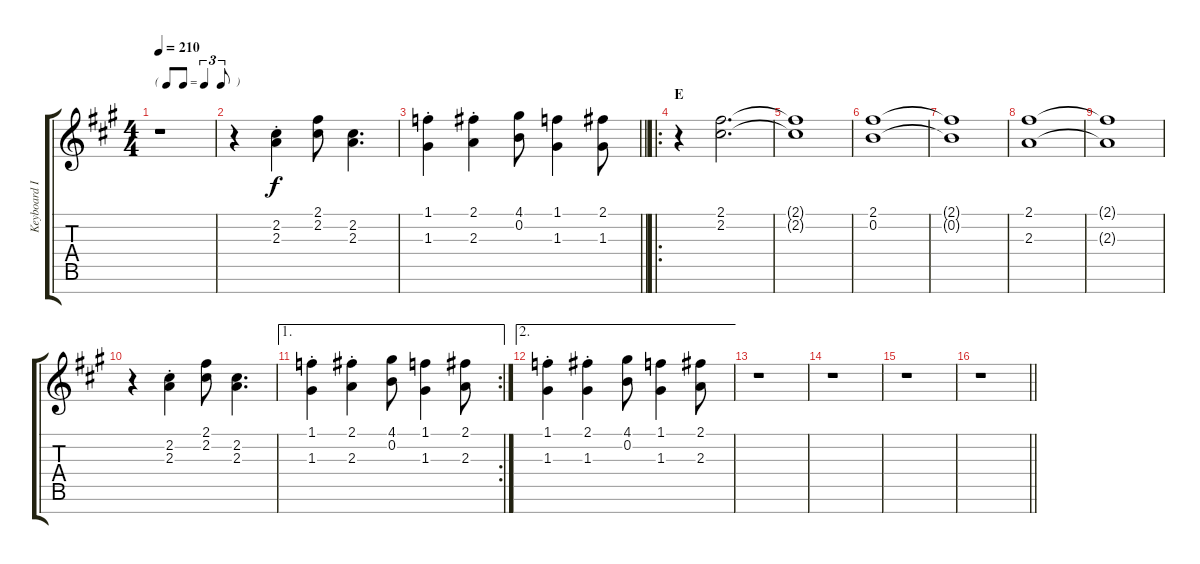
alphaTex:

\track ("Keyboard II" "Keyboard I") {instrument brasssection}
\staff {score tabs}
\tuning (E5 B4 G4 D4 A3 E3 B2) {hide}
\ts (4 4)
\tf triplet8th
\tempo 210
\clef g2
\ks a
r.1{dy f} |
r.4 (2.2{st} 2.3{st}).4 (2.1 2.2).8 (2.2 2.3).4{d} |
\barLineRight lightlight
(1.1{st} 1.3{st}).4 (2.1{st} 2.3{st}).4 (4.1 0.2).8 (1.1 1.3).4 (2.1 1.3).8 |
\ro
\section ("" "E")
r.4 (2.1 2.2).2{d} |
(2.1{t} 2.2{t}).1 |
(2.1 0.2).1 |
(2.1{t} 0.2{t}).1 |
(2.1 2.3).1 |
(2.1{t} 2.3{t}).1 |
r.4 (2.2{st} 2.3{st}).4 (2.1 2.2).8 (2.2 2.3).4{d} |
\ae 1
\rc 2
(1.1{st} 1.3{st}).4 (2.1{st} 2.3{st}).4 (4.1 0.2).8 (1.1 1.3).4 (2.1 2.3).8 |
\ae 2
(1.1{st} 1.3{st}).4 (2.1{st} 1.3{st}).4 (4.1 0.2).8 (1.1 1.3).4 (2.1 2.3).8 |
r.1 |
r.1 |
r.1 |
\barLineRight lightlight
r.1
